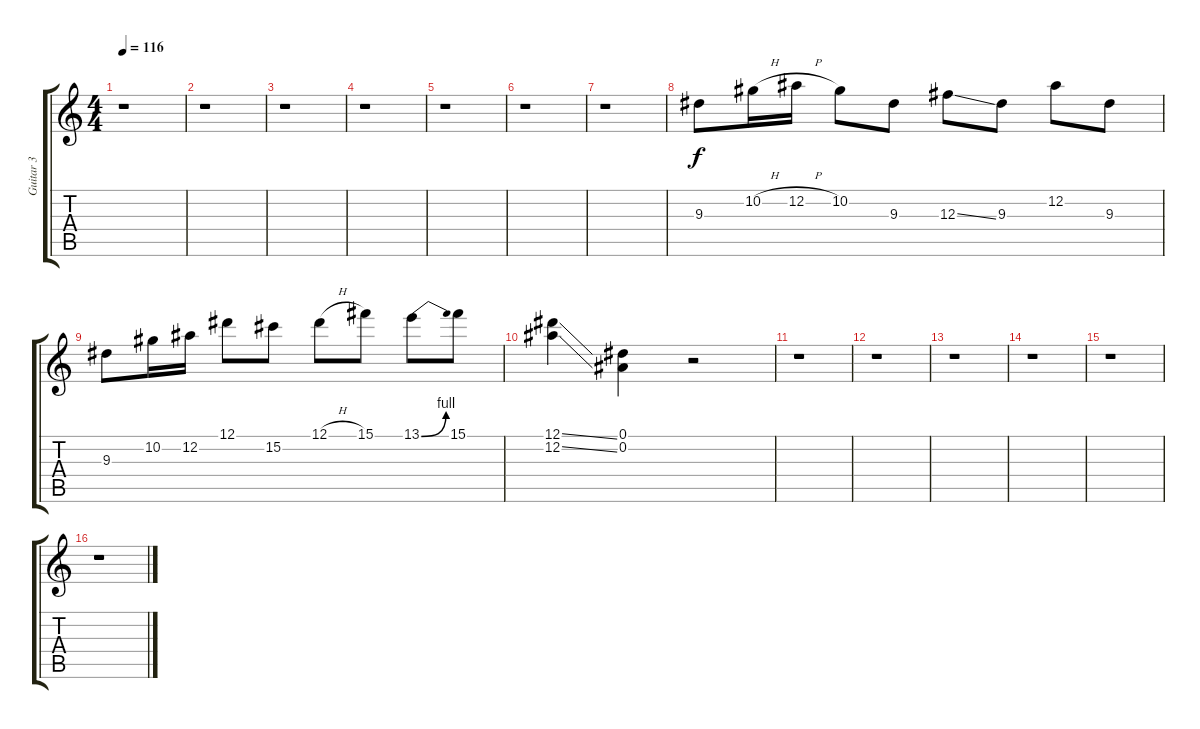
\track ("Guitar 3" "Guitar 3") {instrument overdrivenguitar}
\staff {score tabs}
\tuning (Eb4 Bb3 Gb3 Db3 Ab2 Eb2) {hide}
\ts (4 4)
\tempo 116
\clef g2
\ks c
r.1{dy f} |
r.1 |
r.1 |
r.1 |
r.1 |
r.1 |
r.1 |
9.3.8 10.2{h}.16 12.2{h}.16 10.2.8 9.3.8 12.3{ss}.8 9.3.8 12.2.8 9.3.8 |
9.3.8 10.2.16 12.2.16 12.1.8 15.2.8 12.1{h}.8 15.1.8 13.1{be (bend 0 0 60 4)}.8 15.1.8 |
(12.1{ss} 12.2{ss}).4 (0.1 0.2).4 r.2 |
r.1 |
r.1 |
r.1 |
r.1 |
r.1 |
r.1
